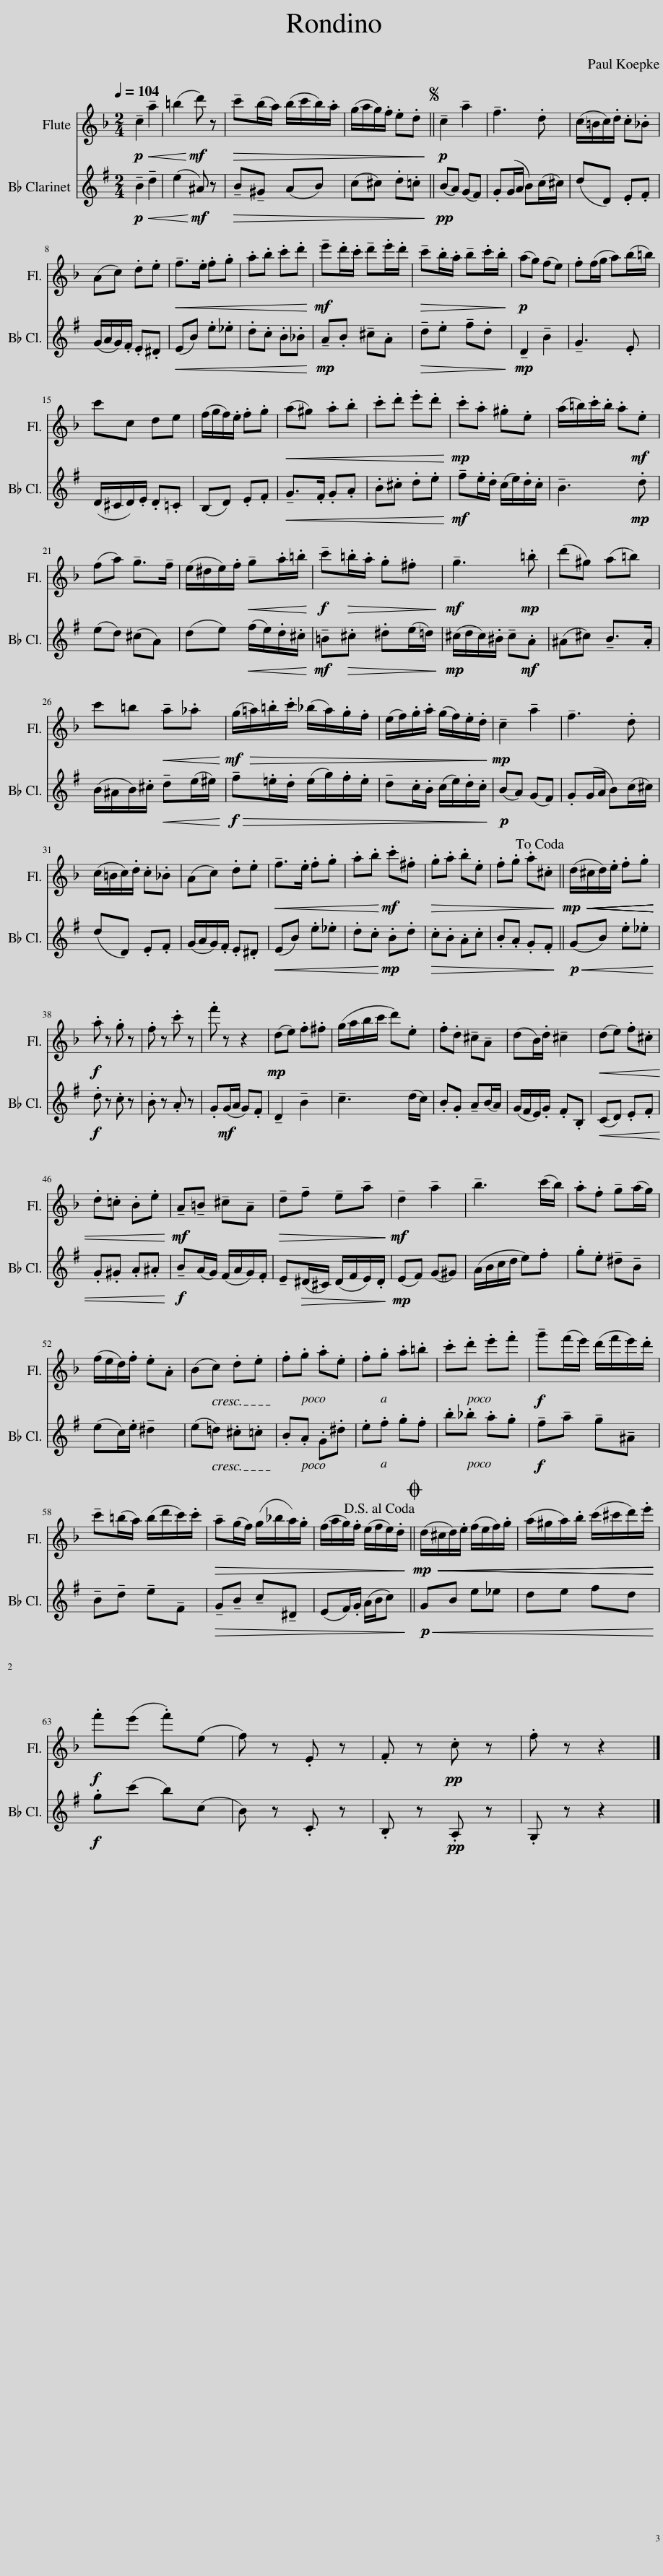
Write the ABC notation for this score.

X:1
%%score 1 2
L:1/8
Q:1/4=104
M:2/4
I:linebreak $
K:F
V:1 treble
V:2 treble transpose=-2
V:1
!p! !tenuto!c2!<(! !tenuto!a2 | (=b2!<)!!mf! d') z |!>(! !tenuto!c'(b/a/) (b/c'/b/).a/ | (g/a/g/).f/ .e.d!>)! ||S!p! !tenuto!c2 !tenuto!a2 | %5
 !tenuto!f3 .d | (c/=B/c/).d/ .c._B |$ (Ac) .d.e |!<(! !tenuto!f>.e .f.g | .a.b .c'.d'!<)! | %10
!mf! !tenuto!e'.d'/.c'/ !tenuto!d'.e'/.d'/ |!>(! !tenuto!c'.b/.a/ !tenuto!b.c'/.b/!>)! |!p! (ag) (fe) | .f(f/g/ a)(b/=b/) |$ c'c de | %15
 (f/g/f/).e/ .f.g |!<(! (a^g) .a.b | .c'.d' .e'.d'!<)! |!mp! .c'.a .^g.e | (a/=b/).c'/.b/ .a!mf!.e |$ %20
 (fa) !tenuto!g>!tenuto!f | (e/^d/e/).f/!<(! !tenuto!g.a/.=b/!<)! |!f! !tenuto!c'!>(!.=b/.a/ .g.^f!>)! |!mf! !tenuto!g3!mp! .=b | (d'^g) (a=b) |$ %25
 c'=b!<(! !tenuto!a._a!<)! |!mf! (g/!>(!=a/).=b/.c'/ (_b/a/).g/.f/ | (e/f/).g/.a/ (g/f/).e/.d/!>)! |!mp! !tenuto!c2 !tenuto!a2 | !tenuto!f3 .d |$ %30
 (c/=B/c/).d/ .c._B | (Ac) .d.e |!<(! !tenuto!f>.e .f.g | .a.b!<)!!mf! .c'.^f |!>(! .g.a .b.e | %35
 .f.g .a.^c!>)!!dacoda! ||!mp! (d/!<(!!<(!!<(!^c/d/).e/ .f.g!<)!!<)!!<)! |$!f! .a z .g z | .f z .c' z | .f' z z2 | %40
!mp! (de) .f.^f | (g/a/b/c'/ d').e | .f.d !tenuto!^c!tenuto!A | (dB/).d/ !tenuto!^c2 |!<(! (de) .f.^c |$ %45
 .d.=c .B.e!<)! |!mf! !tenuto!A!tenuto!=B !tenuto!^c!tenuto!A |!>(! !tenuto!d!tenuto!f !tenuto!e!tenuto!a!>)! |!mf! !tenuto!d2 !tenuto!a2 | !tenuto!b3 (c'/b/) | %50
 .a.f !tenuto!g(a/g/) |$ (f/e/d/).f/ .e.A | (Bc) .d.e | .f.g .a.e | .f.g .a.=b | %55
 .c'.d' .e'.f' |!f! !tenuto!g'(f'/e'/) (d'/f'/e'/).d'/ |$ !tenuto!c'(=b/a/) (b/d'/c'/).c'/ |!>(! !tenuto!a(g/f/) (g/_b/a/).g/ | (f/a/g/).f/ (e/f/e/).d/!>)!!D.S.! || %60
O!mp! (d/!<(!!<(!^c/d/).e/ (f/e/f/).g/ | (a/^g/a/).b/ (c'/^c'/d'/).e'/!<)!!<)! |$!f! .f'(e' .f')(e | f) z .E z | .F z!pp! .c z | %65
 .f z z2 |] %66
V:2
[K:G]!p! !tenuto!B2!<(! !tenuto!d2 | (e2!<)!!mf! ^A) z |!>(! !tenuto!B!tenuto!^G (AB) | (c^c) .d.=c!>)! ||!pp! (BA) (GF) | %5
 .G(G/A/ B)(c/^c/) | (dD) .E.F |$ (G/A/G/).F/ .E.^D |!<(! (EB) .e._e | .d.c .B._B!<)! | %10
!mp! !tenuto!A.B !tenuto!^c.A |!>(! !tenuto!d.e !tenuto!f.d!>)! |!mp! !tenuto!D2 !tenuto!B2 | !tenuto!G3 .E |$ (D/^C/D/).E/ .D.=C | %15
 (B,D) .E.F |!<(! !tenuto!G>.F .G.A | .B.^c .d.e!<)! |!mf! !tenuto!f.e/.d/ (c/e/).d/.c/ | !tenuto!B3!mp! .d |$ %20
 (ed) (^cA) | (de)!<(! (f/e/).d/.^c/!<)! |!mf! !tenuto!=B!>(!.^c .^d(e/=d/)!>)! |!mp! (^c/d/c/).^B/ !tenuto!c!mf!.A | (^A^c) !tenuto!B>.A |$ %25
 (B/^A/B/).^c/!<(! !tenuto!d(e/^e/)!<)! |!f!!>(! !tenuto!f.=e/.d/ (e/g/).f/.e/ | !tenuto!d.c/.B/ (c/e/).d/.c/!>)! |!p! (BA) (GF) | .G(G/A/ B)(c/^c/) |$ %30
 (dD) .E.F | (G/A/G/).F/ .E.^D |!<(! (EB) .e._e | .d.c!<)!!mp! .B.d |!>(! .c.B .A.c | %35
 .B.A .G.F!>)! ||!p!!<(! (GB) .e._e!<)! |$!f! .d z .c z | .B z .A z | .G!mf!(G/A/ G).F | %40
 !tenuto!D2 !tenuto!B2 | !tenuto!c3 (d/c/) | .B.G !tenuto!A(B/A/) | (G/F/E/).G/ .F.B, |!<(! (CD) .E.F |$ %45
 .G.^G .A.^A!<)! |!f! !tenuto!B(A/G/) (F/A/G/).F/ | !tenuto!E!>(!(^D/^C/) (D/F/E/).D/!>)! |!mp! (EF) (G^G) | (A/B/c/d/ e).f | %50
 .g.e !tenuto!^d!tenuto!B |$ (ec/).e/ !tenuto!^d2 | (e=d) .^c.=c | .B.A .G.^d | .e.f .g.f | %55
 .b._b .a.g |!f! !tenuto!f!tenuto!a !tenuto!g!tenuto!^A |$ !tenuto!B!tenuto!d !tenuto!e!tenuto!F |!>(! !tenuto!G!tenuto!B !tenuto!c!tenuto!^D | (EF/).G/ (A/B/c)!>)! || %60
!p!!<(! GB e_e | de fd!<)! |$!f! .g(c' b)(c | B) z .C z | .B, z!pp! .A, z | %65
 .G, z z2 |] %66
